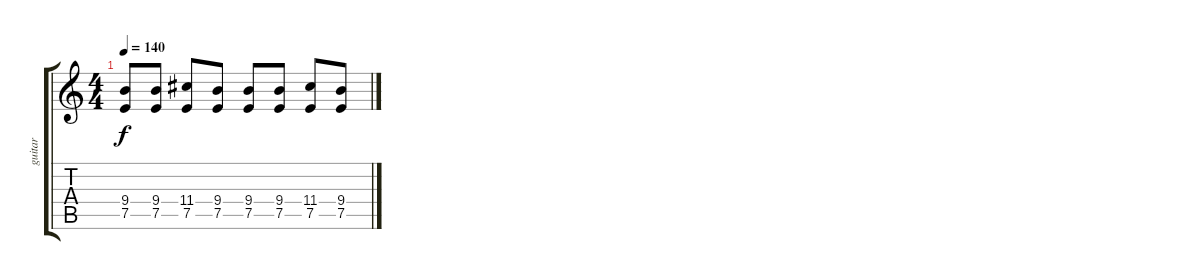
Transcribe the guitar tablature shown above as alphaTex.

\track ("guitar" "guitar") {instrument distortionguitar}
\staff {score tabs}
\tuning (E4 B3 G3 D3 A2 E2) {hide}
\ts (4 4)
\tempo 140
\clef g2
\ks c
(9.4 7.5).8{dy f} (9.4 7.5).8 (11.4 7.5).8 (9.4 7.5).8 (9.4 7.5).8 (9.4 7.5).8 (11.4 7.5).8 (9.4 7.5).8
